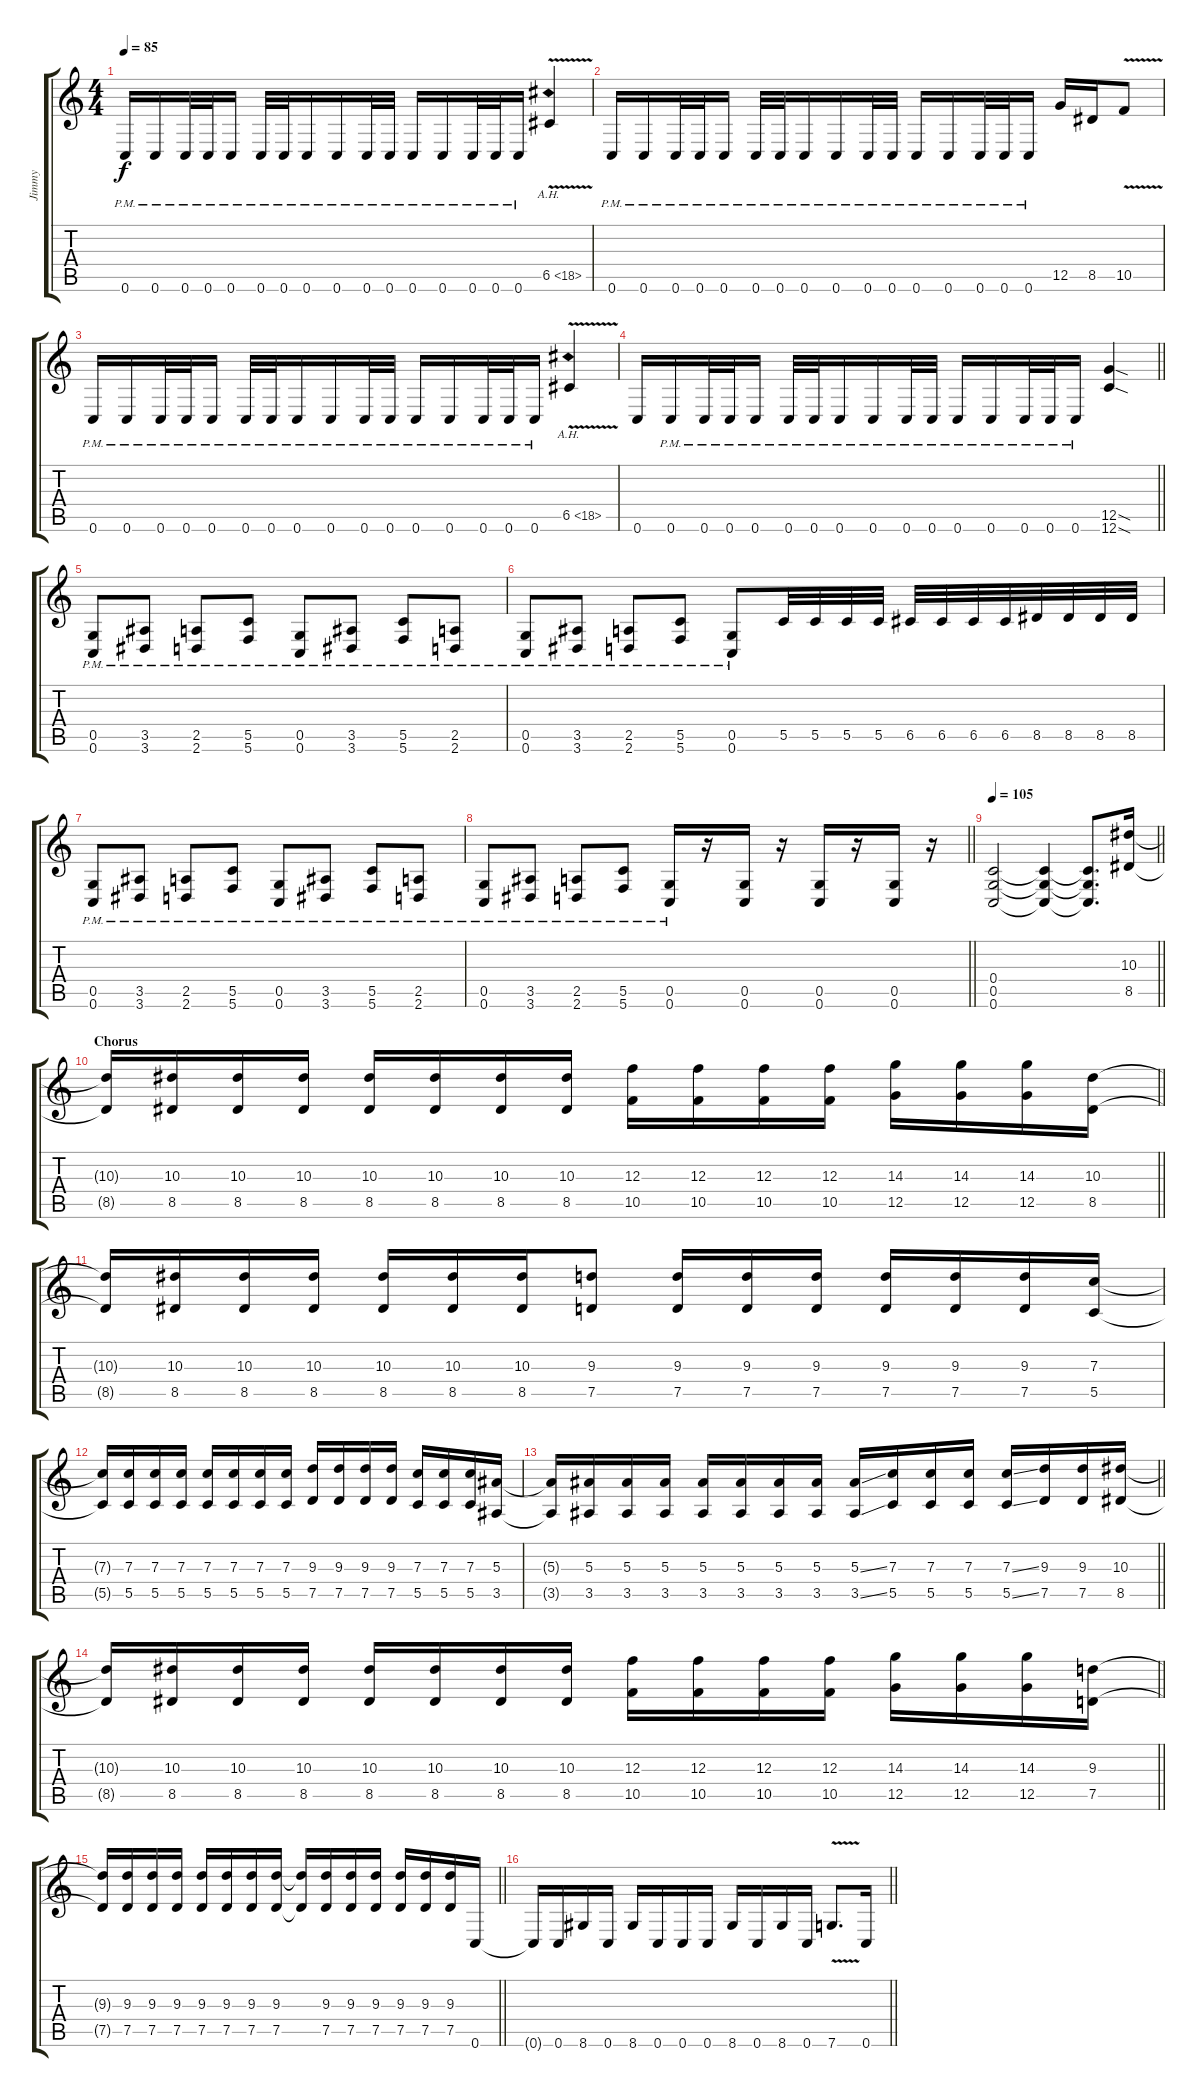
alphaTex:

\track ("Jimmy" "Jimmy") {instrument overdrivenguitar}
\staff {score tabs}
\tuning (D4 A3 F3 C3 G2 C2) {hide}
\ts (4 4)
\section ("" "")
\tempo 85
\clef g2
\ks c
0.6{pm}.16{dy f} 0.6{pm}.16 0.6{pm}.32 0.6{pm}.32 0.6{pm}.16 0.6{pm}.32 0.6{pm}.32 0.6{pm}.16 0.6{pm}.16 0.6{pm}.32 0.6{pm}.32 0.6{pm}.16 0.6{pm}.16 0.6{pm}.32 0.6{pm}.32 0.6{pm}.16 6.5{ah 12 v}.4 |
0.6{pm}.16 0.6{pm}.16 0.6{pm}.32 0.6{pm}.32 0.6{pm}.16 0.6{pm}.32 0.6{pm}.32 0.6{pm}.16 0.6{pm}.16 0.6{pm}.32 0.6{pm}.32 0.6{pm}.16 0.6{pm}.16 0.6{pm}.32 0.6{pm}.32 0.6{pm}.16 12.5.16 8.5.16 10.5{v}.8 |
0.6{pm}.16 0.6{pm}.16 0.6{pm}.32 0.6{pm}.32 0.6{pm}.16 0.6{pm}.32 0.6{pm}.32 0.6{pm}.16 0.6{pm}.16 0.6{pm}.32 0.6{pm}.32 0.6{pm}.16 0.6{pm}.16 0.6{pm}.32 0.6{pm}.32 0.6{pm}.16 6.5{ah 12 v}.4 |
\barLineRight lightlight
0.6.16 0.6{pm}.16 0.6{pm}.32 0.6{pm}.32 0.6{pm}.16 0.6{pm}.32 0.6{pm}.32 0.6{pm}.16 0.6{pm}.16 0.6{pm}.32 0.6{pm}.32 0.6{pm}.16 0.6{pm}.16 0.6{pm}.32 0.6{pm}.32 0.6{pm}.16 (12.5{sod} 12.6{sod}).4 |
\section ("" "")
(0.5{pm} 0.6{pm}).8 (3.5{pm} 3.6{pm}).8 (2.5{pm} 2.6{pm}).8 (5.5{pm} 5.6{pm}).8 (0.5{pm} 0.6{pm}).8 (3.5{pm} 3.6{pm}).8 (5.5{pm} 5.6{pm}).8 (2.5{pm} 2.6{pm}).8 |
(0.5{pm} 0.6{pm}).8 (3.5{pm} 3.6{pm}).8 (2.5{pm} 2.6{pm}).8 (5.5{pm} 5.6{pm}).8 (0.5{pm} 0.6{pm}).8 5.5.32 5.5.32 5.5.32 5.5.32 6.5.32 6.5.32 6.5.32 6.5.32 8.5.32 8.5.32 8.5.32 8.5.32 |
(0.5{pm} 0.6{pm}).8 (3.5{pm} 3.6{pm}).8 (2.5{pm} 2.6{pm}).8 (5.5{pm} 5.6{pm}).8 (0.5{pm} 0.6{pm}).8 (3.5{pm} 3.6{pm}).8 (5.5{pm} 5.6{pm}).8 (2.5{pm} 2.6{pm}).8 |
\barLineRight lightlight
(0.5{pm} 0.6{pm}).8 (3.5{pm} 3.6{pm}).8 (2.5{pm} 2.6{pm}).8 (5.5{pm} 5.6{pm}).8 (0.5{pm} 0.6{pm}).16 r.16 (0.5 0.6).16 r.16 (0.5 0.6).16 r.16 (0.5 0.6).16 r.16 |
\section ("" "")
\tempo 105
\barLineRight lightlight
(0.4 0.5 0.6).2 (0.4{t} 0.5{t} 0.6{t}).4 (0.4{t} 0.5{t} 0.6{t}).8{d} (10.3 8.5).16 |
\section ("" "Chorus")
\barLineRight lightlight
(10.3{t} 8.5{t}).16 (10.3 8.5).16 (10.3 8.5).16 (10.3 8.5).16 (10.3 8.5).16 (10.3 8.5).16 (10.3 8.5).16 (10.3 8.5).16 (12.3 10.5).16 (12.3 10.5).16 (12.3 10.5).16 (12.3 10.5).16 (14.3 12.5).16 (14.3 12.5).16 (14.3 12.5).16 (10.3 8.5).16 |
(10.3{t} 8.5{t}).16 (10.3 8.5).16 (10.3 8.5).16 (10.3 8.5).16 (10.3 8.5).16 (10.3 8.5).16 (10.3 8.5).16 (9.3 7.5).8 (9.3 7.5).16 (9.3 7.5).16 (9.3 7.5).16 (9.3 7.5).16 (9.3 7.5).16 (9.3 7.5).16 (7.3 5.5).16 |
(7.3{t} 5.5{t}).16 (7.3 5.5).16 (7.3 5.5).16 (7.3 5.5).16 (7.3 5.5).16 (7.3 5.5).16 (7.3 5.5).16 (7.3 5.5).16 (9.3 7.5).16 (9.3 7.5).16 (9.3 7.5).16 (9.3 7.5).16 (7.3 5.5).16 (7.3 5.5).16 (7.3 5.5).16 (5.3 3.5).16 |
\barLineRight lightlight
(5.3{t} 3.5{t}).16 (5.3 3.5).16 (5.3 3.5).16 (5.3 3.5).16 (5.3 3.5).16 (5.3 3.5).16 (5.3 3.5).16 (5.3 3.5).16 (5.3{ss} 3.5{ss}).16 (7.3 5.5).16 (7.3 5.5).16 (7.3 5.5).16 (7.3{ss} 5.5{ss}).16 (9.3 7.5).16 (9.3 7.5).16 (10.3 8.5).16 |
\section ("" "")
\barLineRight lightlight
(10.3{t} 8.5{t}).16 (10.3 8.5).16 (10.3 8.5).16 (10.3 8.5).16 (10.3 8.5).16 (10.3 8.5).16 (10.3 8.5).16 (10.3 8.5).16 (12.3 10.5).16 (12.3 10.5).16 (12.3 10.5).16 (12.3 10.5).16 (14.3 12.5).16 (14.3 12.5).16 (14.3 12.5).16 (9.3 7.5).16 |
\barLineRight lightlight
(9.3{t} 7.5{t}).16 (9.3 7.5).16 (9.3 7.5).16 (9.3 7.5).16 (9.3 7.5).16 (9.3 7.5).16 (9.3 7.5).16 (9.3 7.5).16 (9.3{t} 7.5{t}).16 (9.3 7.5).16 (9.3 7.5).16 (9.3 7.5).16 (9.3 7.5).16 (9.3 7.5).16 (9.3 7.5).16 0.6.16 |
\section ("" "")
\barLineRight lightlight
0.6{t}.16 0.6.16 8.6.16 0.6.16 8.6.16 0.6.16 0.6.16 0.6.16 8.6.16 0.6.16 8.6.16 0.6.16 7.6{v}.8{d} 0.6.16
